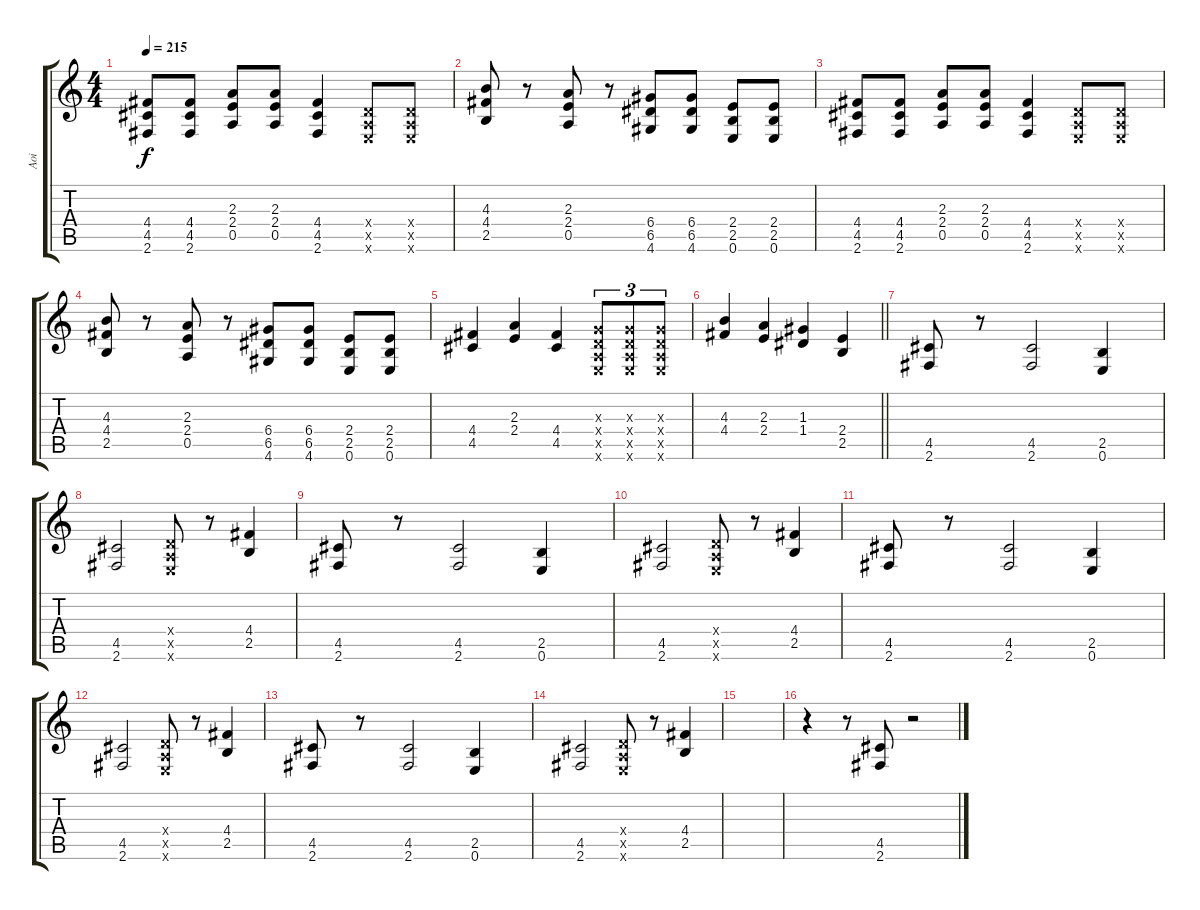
\track ("Aoi" "Aoi") {instrument distortionguitar}
\staff {score tabs}
\tuning (E4 B3 G3 D3 A2 E2) {hide}
\ts (4 4)
\tempo 215
\clef g2
\ks c
(4.4 4.5 2.6).8{dy f} (4.4 4.5 2.6).8 (2.3 2.4 0.5).8 (2.3 2.4 0.5).8 (4.4 4.5 2.6).4 (0.4{x} 0.5{x} 0.6{x}).8 (0.4{x} 0.5{x} 0.6{x}).8 |
(4.3 4.4 2.5).8 r.8 (2.3 2.4 0.5).8 r.8 (6.4 6.5 4.6).8 (6.4 6.5 4.6).8 (2.4 2.5 0.6).8 (2.4 2.5 0.6).8 |
(4.4 4.5 2.6).8 (4.4 4.5 2.6).8 (2.3 2.4 0.5).8 (2.3 2.4 0.5).8 (4.4 4.5 2.6).4 (0.4{x} 0.5{x} 0.6{x}).8 (0.4{x} 0.5{x} 0.6{x}).8 |
(4.3 4.4 2.5).8 r.8 (2.3 2.4 0.5).8 r.8 (6.4 6.5 4.6).8 (6.4 6.5 4.6).8 (2.4 2.5 0.6).8 (2.4 2.5 0.6).8 |
(4.4 4.5).4 (2.3 2.4).4 (4.4 4.5).4 (0.3{x} 0.4{x} 0.5{x} 0.6{x}).8{tu (3 2)} (0.3{x} 0.4{x} 0.5{x} 0.6{x}).8{tu (3 2)} (0.3{x} 0.4{x} 0.5{x} 0.6{x}).8{tu (3 2)} |
\barLineRight lightlight
(4.3 4.4).4 (2.3 2.4).4 (1.3 1.4).4 (2.4 2.5).4 |
(4.5 2.6).8 r.8 (4.5 2.6).2 (2.5 0.6).4 |
(4.5 2.6).2 (0.4{x} 0.5{x} 0.6{x}).8 r.8 (4.4 2.5).4 |
(4.5 2.6).8 r.8 (4.5 2.6).2 (2.5 0.6).4 |
(4.5 2.6).2 (0.4{x} 0.5{x} 0.6{x}).8 r.8 (4.4 2.5).4 |
(4.5 2.6).8 r.8 (4.5 2.6).2 (2.5 0.6).4 |
(4.5 2.6).2 (0.4{x} 0.5{x} 0.6{x}).8 r.8 (4.4 2.5).4 |
(4.5 2.6).8 r.8 (4.5 2.6).2 (2.5 0.6).4 |
(4.5 2.6).2 (0.4{x} 0.5{x} 0.6{x}).8 r.8 (4.4 2.5).4 |
|
r.4 r.8 (4.5 2.6).8 r.2
